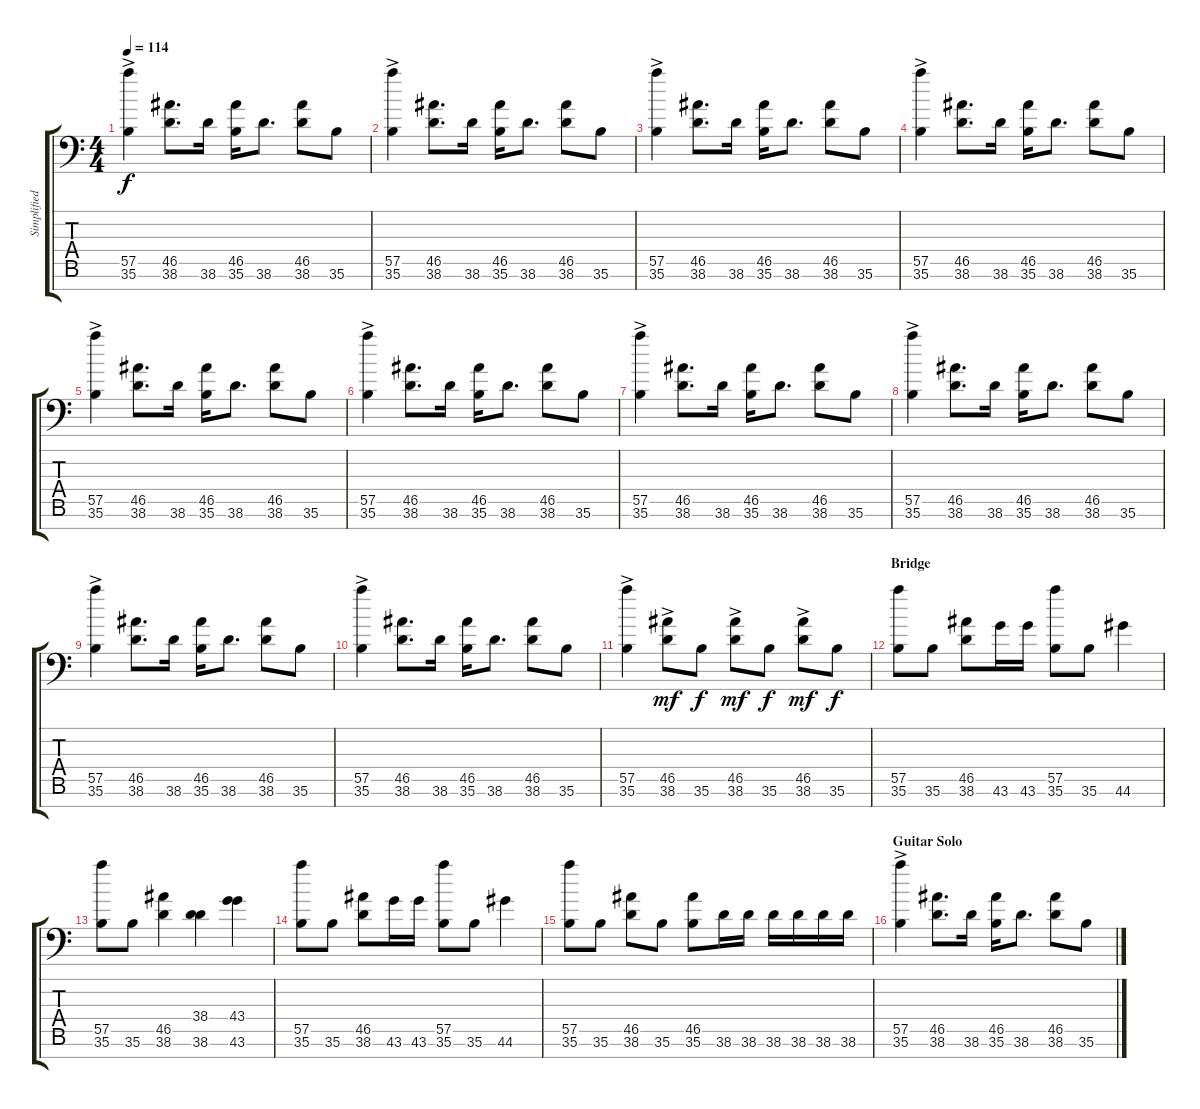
\track ("Simplified Drums" "Simplified") {instrument acousticgrandpiano}
\staff {score tabs}
\tuning (C-1 C-1 C-1 C-1 C-1 C-1 C-1) {hide}
\ts (4 4)
\tempo 114
\clef f4
\ks c
(57.5{ac} 35.6).4{dy f} (46.5 38.6).8{d} 38.6.16 (46.5 35.6).16 38.6.8{d} (46.5 38.6).8 35.6.8 |
(57.5{ac} 35.6).4 (46.5 38.6).8{d} 38.6.16 (46.5 35.6).16 38.6.8{d} (46.5 38.6).8 35.6.8 |
(57.5{ac} 35.6).4 (46.5 38.6).8{d} 38.6.16 (46.5 35.6).16 38.6.8{d} (46.5 38.6).8 35.6.8 |
(57.5{ac} 35.6).4 (46.5 38.6).8{d} 38.6.16 (46.5 35.6).16 38.6.8{d} (46.5 38.6).8 35.6.8 |
(57.5{ac} 35.6).4 (46.5 38.6).8{d} 38.6.16 (46.5 35.6).16 38.6.8{d} (46.5 38.6).8 35.6.8 |
(57.5{ac} 35.6).4 (46.5 38.6).8{d} 38.6.16 (46.5 35.6).16 38.6.8{d} (46.5 38.6).8 35.6.8 |
(57.5{ac} 35.6).4 (46.5 38.6).8{d} 38.6.16 (46.5 35.6).16 38.6.8{d} (46.5 38.6).8 35.6.8 |
(57.5{ac} 35.6).4 (46.5 38.6).8{d} 38.6.16 (46.5 35.6).16 38.6.8{d} (46.5 38.6).8 35.6.8 |
(57.5{ac} 35.6).4 (46.5 38.6).8{d} 38.6.16 (46.5 35.6).16 38.6.8{d} (46.5 38.6).8 35.6.8 |
(57.5{ac} 35.6).4 (46.5 38.6).8{d} 38.6.16 (46.5 35.6).16 38.6.8{d} (46.5 38.6).8 35.6.8 |
(57.5{ac} 35.6).4 (46.5 38.6{ac}).8{dy mf} 35.6.8{dy f} (46.5 38.6{ac}).8{dy mf} 35.6.8{dy f} (46.5 38.6{ac}).8{dy mf} 35.6.8{dy f} |
\section ("" "Bridge")
(57.5 35.6).8 35.6.8 (46.5 38.6).8 43.6.16 43.6.16 (57.5 35.6).8 35.6.8 44.6.4 |
(57.5 35.6).8 35.6.8 (46.5 38.6).4 (38.4 38.6).4 (43.4 43.6).4 |
(57.5 35.6).8 35.6.8 (46.5 38.6).8 43.6.16 43.6.16 (57.5 35.6).8 35.6.8 44.6.4 |
(57.5 35.6).8 35.6.8 (46.5 38.6).8 35.6.8 (46.5 35.6).8 38.6.16 38.6.16 38.6.16 38.6.16 38.6.16 38.6.16 |
\section ("" "Guitar Solo")
(57.5{ac} 35.6).4 (46.5 38.6).8{d} 38.6.16 (46.5 35.6).16 38.6.8{d} (46.5 38.6).8 35.6.8
